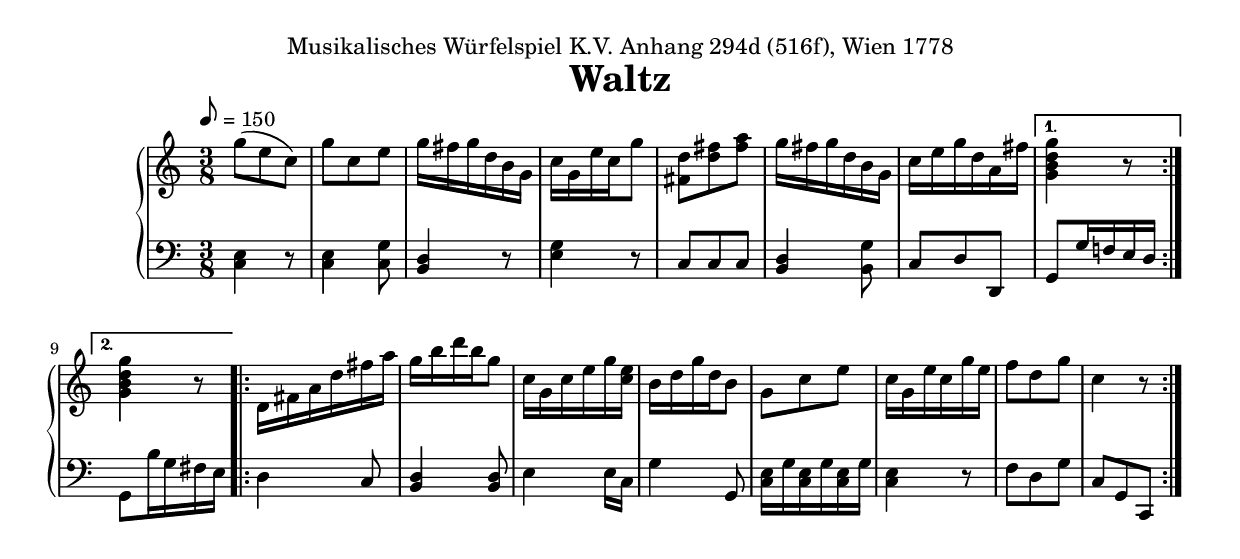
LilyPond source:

\version "2.14.2"
\pointAndClickOff

\header {
  dedication = "Musikalisches Würfelspiel K.V. Anhang 294d (516f), Wien 1778"
  title = "Waltz"
}

\paper {
  #(set-paper-size "a4")
  top-margin = 2\cm
}

%DICE: 4, 11, 6, 10, 3, 6, 8, 4, 6, 7, 3, 7, 3, 9, 6, 8
%TABLE DE MUSIQUE: 69, 87, 163, 156, 146, 97, 21, 24, 25, 71, 126, 29, 174, 115, 1, 172
DiceWaltz = {
  \new PianoStaff <<
    \new Staff = "RH acoustic grand" {
      \clef treble
      \time 3/8
      \key c \major
      {\tempo 8=150}
       \repeat volta 2 {
        g''8( e'' c'') |
        g''8 c'' e'' |
        g''16 fis'' g'' d'' b' g' |
        c''16 g' e'' c'' g''8 |
        <fis' d''>8 <d'' fis''> <fis'' a''> |
        g''16 fis'' g'' d'' b' g' |
        c''16 e'' g'' d'' a' fis'' |
      }
      \alternative {
        { <g' b' d'' g''>4 r8 } { <g' b' d'' g''>4 r8 }
      }

      \repeat volta 2 {
        d'16 fis' a' d'' fis'' a'' |
        g''16 b'' d''' b'' g''8 |
        c''16 g' c'' e'' g'' <c'' e''> |
        b'16 d'' g'' d'' b'8 |
        g'8 c'' e'' |
        c''16 g' e'' c'' g'' e'' |
        f''8 d'' g'' |
        c''4 r8 |
      }
    }

    \new Staff = "LH acoustic grand" {
      \clef treble
      \clef bass
      \time 3/8
      \key c \major
      \repeat volta 2 {
        <c e>4 r8 |
        <c e>4 <c g>8 |
        <b, d>4 r8 |
        <e g>4 r8 |
        c8 c c |
        <b, d>4 <b, g>8 |
        c8 d d, |
      }
      \alternative {
        { g,8 g16 f! e d } { g,8 b16 g fis e }
      }

      \repeat volta 2 {
        d4 c8 |
        <b, d>4 <b, d>8  |
        e4 e16 c |
        g4 g,8 |
        <c e>16 g <c e> g <c e> g |
        <c e>4 r8 |
        f8 d g |
        c8 g, c, |
      }
    }
  >>
}

\score {
  \DiceWaltz
  \layout {#(layout-set-staff-size 18)}
}

\include "articulate.ly"
\score {
  \unfoldRepeats \articulate <<
    \DiceWaltz
  >>
  \midi {}
}

